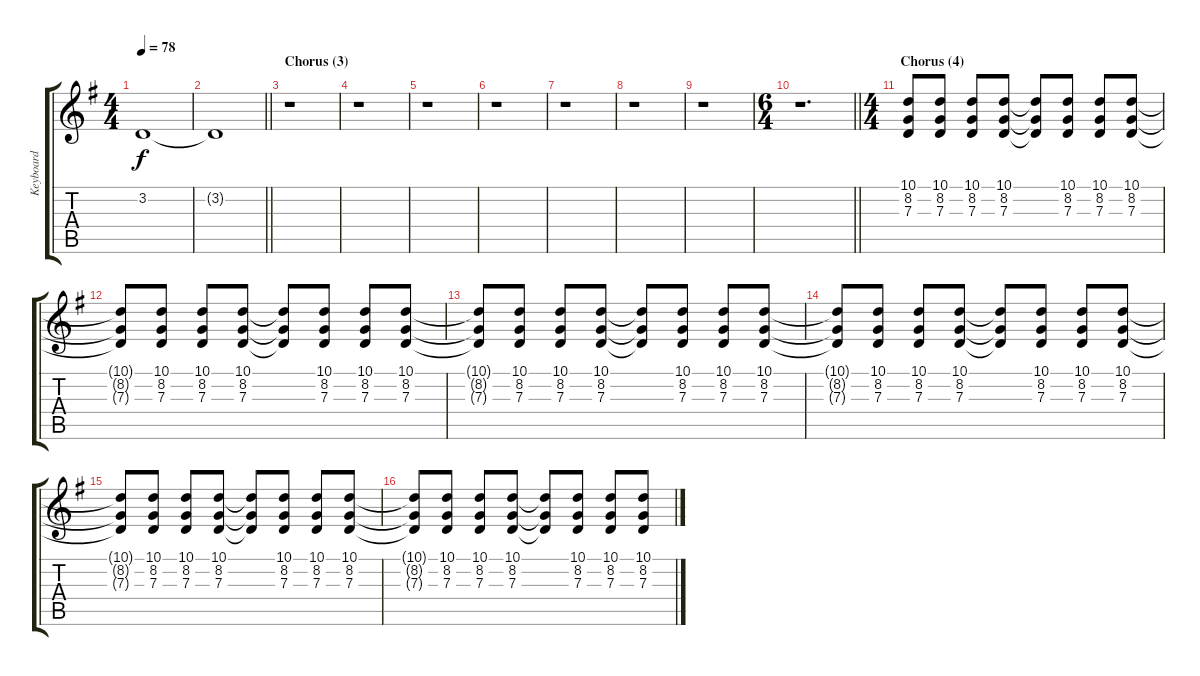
\track ("Keyboard" "Keyboard") {instrument stringensemble1}
\staff {score tabs}
\tuning (E4 B3 G3 D3 A2 E2) {hide}
\ts (4 4)
\tempo 78
\clef g2
\ks g
3.2.1{dy f} |
\barLineRight lightlight
3.2{t}.1 |
\section ("" "Chorus (3)")
r.1 |
r.1 |
r.1 |
r.1 |
r.1 |
r.1 |
r.1 |
\ts (6 4)
\barLineRight lightlight
r.1{d} |
\ts (4 4)
\section ("" "Chorus (4)")
(10.1 8.2 7.3).8 (10.1 8.2 7.3).8 (10.1 8.2 7.3).8 (10.1 8.2 7.3).8 (10.1{t} 8.2{t} 7.3{t}).8 (10.1 8.2 7.3).8 (10.1 8.2 7.3).8 (10.1 8.2 7.3).8 |
(10.1{t} 8.2{t} 7.3{t}).8 (10.1 8.2 7.3).8 (10.1 8.2 7.3).8 (10.1 8.2 7.3).8 (10.1{t} 8.2{t} 7.3{t}).8 (10.1 8.2 7.3).8 (10.1 8.2 7.3).8 (10.1 8.2 7.3).8 |
(10.1{t} 8.2{t} 7.3{t}).8 (10.1 8.2 7.3).8 (10.1 8.2 7.3).8 (10.1 8.2 7.3).8 (10.1{t} 8.2{t} 7.3{t}).8 (10.1 8.2 7.3).8 (10.1 8.2 7.3).8 (10.1 8.2 7.3).8 |
(10.1{t} 8.2{t} 7.3{t}).8 (10.1 8.2 7.3).8 (10.1 8.2 7.3).8 (10.1 8.2 7.3).8 (10.1{t} 8.2{t} 7.3{t}).8 (10.1 8.2 7.3).8 (10.1 8.2 7.3).8 (10.1 8.2 7.3).8 |
(10.1{t} 8.2{t} 7.3{t}).8 (10.1 8.2 7.3).8 (10.1 8.2 7.3).8 (10.1 8.2 7.3).8 (10.1{t} 8.2{t} 7.3{t}).8 (10.1 8.2 7.3).8 (10.1 8.2 7.3).8 (10.1 8.2 7.3).8 |
(10.1{t} 8.2{t} 7.3{t}).8 (10.1 8.2 7.3).8 (10.1 8.2 7.3).8 (10.1 8.2 7.3).8 (10.1{t} 8.2{t} 7.3{t}).8 (10.1 8.2 7.3).8 (10.1 8.2 7.3).8 (10.1 8.2 7.3).8
